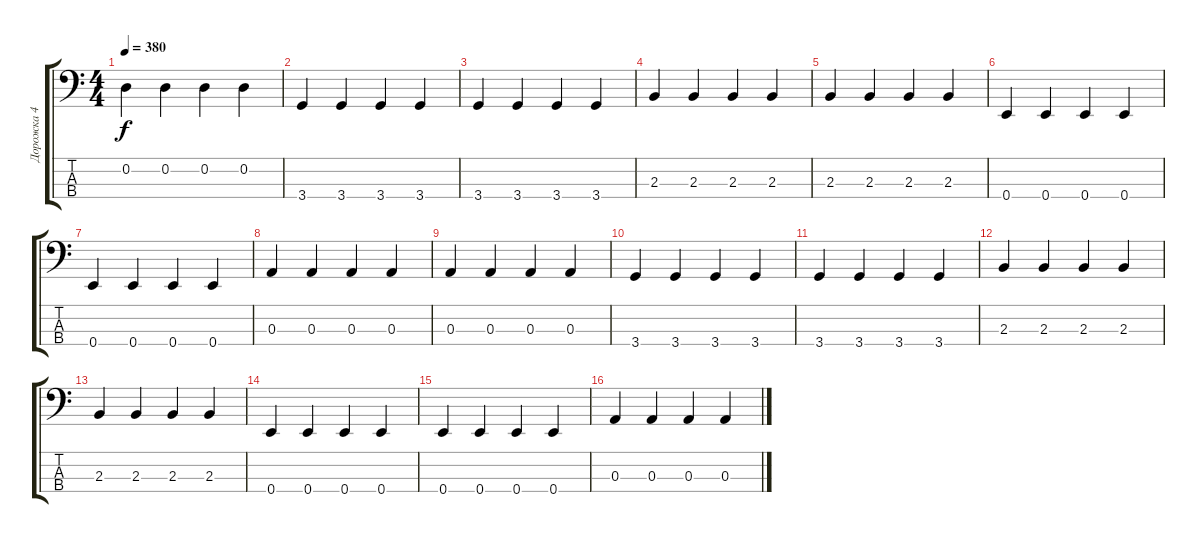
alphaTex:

\track ("Дорожка 4" "Дорожка 4") {instrument electricbassfinger}
\staff {score tabs}
\tuning (G2 D2 A1 E1) {hide}
\ts (4 4)
\tempo 380
\clef f4
\ks c
0.2.4{dy f} 0.2.4 0.2.4 0.2.4 |
3.4.4 3.4.4 3.4.4 3.4.4 |
3.4.4 3.4.4 3.4.4 3.4.4 |
2.3.4 2.3.4 2.3.4 2.3.4 |
2.3.4 2.3.4 2.3.4 2.3.4 |
0.4.4 0.4.4 0.4.4 0.4.4 |
0.4.4 0.4.4 0.4.4 0.4.4 |
0.3.4 0.3.4 0.3.4 0.3.4 |
0.3.4 0.3.4 0.3.4 0.3.4 |
3.4.4 3.4.4 3.4.4 3.4.4 |
3.4.4 3.4.4 3.4.4 3.4.4 |
2.3.4 2.3.4 2.3.4 2.3.4 |
2.3.4 2.3.4 2.3.4 2.3.4 |
0.4.4 0.4.4 0.4.4 0.4.4 |
0.4.4 0.4.4 0.4.4 0.4.4 |
0.3.4 0.3.4 0.3.4 0.3.4
